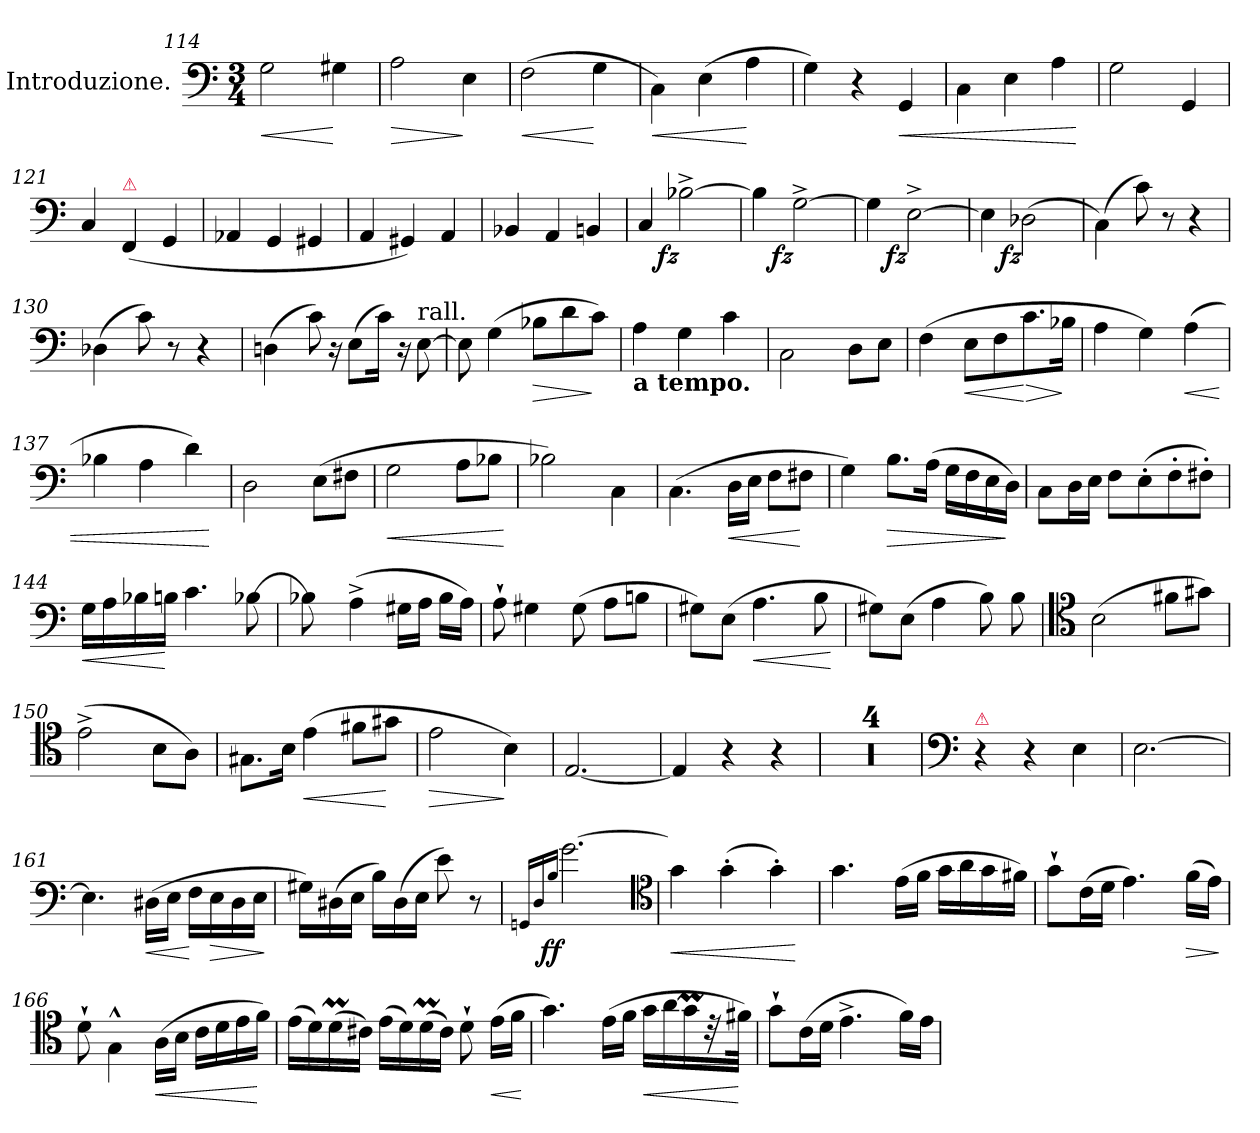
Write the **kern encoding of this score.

**kern	**dynam
*part1	*part1
*staff1	*staff1
*I"Introduzione.	*
*clefF4	*
*k[]	*
*M3/4	*
=114	=114
!	!LO:HP:b
2G	<
4G#X	[
=115	=115
!	!LO:HP:b
2A	>
4E	]
=116	=116
!	!LO:HP:b
(>2F	<
4G	[
=117	=117
!	!LO:HP:b
4C\)	<
(>4E	.
4A	[
=118	=118
4G)	.
4r	.
!	!LO:HP:b
4GG	<
=119	=119
4C\	.
4E	.
4A	.
.	[
=120	=120
2G	.
4GG	.
=121	=121
4C	.
!LO:TX:a:color=crimson:t=⚠	!
(<4FF	.
4GG	.
=122	=122
4AA-X	.
4GG	.
4GG#X	.
=123	=123
4AA	.
4GG#X)	.
4AA	.
=124	=124
4BB-X	.
4AA	.
4BBn	.
=125	=125
4C	.
!	!LO:DY:rj
[2B-X^<	fz
=126	=126
4B-]	.
!	!LO:DY:rj
[2G^<	fz
=127	=127
4G]	.
!	!LO:DY:rj
[2E^<	fz
=128	=128
4E]	.
!	!LO:DY:rj
(>2D-X	fz
=129	=129
(>4C\)	.
8c)	.
8r	.
4r	.
=130	=130
(>4D-X	.
8c)	.
8r	.
4r	.
=131	=131
(>4Dn	.
!LO:N:vis=8	!
16c)	.
16r	.
(>8EL	.
16cJk)	.
16r	.
!LO:TX:a:t=rall.	!
[8E	.
=132	=132
8E]	.
(>4G	.
!	!LO:HP:b
8B-XL	>
8d	.
8cJ)	]
=133	=133
!LO:TX:b:B:t=a tempo.	!
4A	.
4G	.
4c	.
=134	=134
2C\	.
8DL	.
8EJ	.
=135	=135
(>4F	.
!	!LO:HP:b
8EL	<
8F	.
!	!LO:HP:n=1:b
8.c	[ >
16B-XJk	]
=136	=136
4A	.
4G)	.
!	!LO:HP:b
(>4A	<
=137	=137
4B-X	.
4A	.
4d)	.
.	[
=138	=138
2D	.
(>8EL	.
8F#XJ	.
=139	=139
!	!LO:HP:b
2G	<
8AL	.
8B-XJ	.
.	[
=140	=140
2B-X)	.
4C\	.
=141	=141
(>4.C\	.
!	!LO:HP:b
16DLL	<
16EJJ	.
8FL	.
8F#XJ	[
=142	=142
4G)	.
!	!LO:HP:b
8.BL	>
(>16AJk	.
16GLL	.
16F	.
16E	.
16DJJ)	]
=143	=143
8CL	.
16DL	.
16EJJ	.
8FL	.
(>8E'>	.
8F'>	.
8F#X'>J)	.
=144	=144
!	!LO:HP:b
16GLL	<
16A	.
16B-X	.
16BnJJ	[
4.c	.
[8B-X	.
=145	=145
!LO:N:vis=8	!
4B-X]	.
(>4A^<	.
16G#XLL	.
16AJJ	.
16B-LL	.
16AJJ)	.
=146	=146
8A`>	.
4G#X	.
(>8G#	.
8AL	.
8BnJ	.
=147	=147
8G#XL)	.
(>8EJ	.
!	!LO:HP:b
4.A	<
8B	.
.	[
=148	=148
8G#XL)	.
(>8EJ	.
4A	.
8B)	.
8B	.
=149	=149
*clefC4	*
(>2B	.
8f#XL	.
8g#XJ)	.
=150	=150
(>2e^<	.
8BL	.
8AJ)	.
=151	=151
8.G#XL	.
16BJk	.
!	!LO:HP:b
(>4e	<
8f#XL	.
8g#XJ	[
=152	=152
!	!LO:HP:b
2e	>
4B)	]
=153	=153
[2.E	.
=154	=154
4E]	.
4r	.
4r	.
=155	=155
2.r	.
=156	=156
2.r	.
=157	=157
2.r	.
=158	=158
2.r	.
=159	=159
*clefF4	*
!LO:TX:a:color=crimson:t=⚠	!
4r	.
4r	.
4E	.
=160	=160
[2.E	.
=161	=161
4.E]	.
!	!LO:HP:b
(>16D#XLL	<
16EJJ	.
16FLL	[
!	!LO:HP:b
16E	>
16D#	.
16EJJ	.
.	]
=	=
16G#XLL)	.
(>16D#X	.
16EJJ	.
16BLL)	.
(>16D#	.
16EJJ	.
8e)	.
8r	.
=162	=162
16qqGGn/LL	.
16qqD	.
16qqB/JJ	.
!	!LO:DY:rj
[2.g	ff
*clefC4	*
=163	=163
!	!LO:HP:b
4g]	<
(>4g'>	.
4g'>)	.
.	[
=164	=164
4.g	.
(>16eLL	.
16fJJ	.
16gLL	.
16a	.
16g	.
16f#XJJ)	.
=165	=165
8g`>L	.
(>16cL	.
16dJJ	.
4.e)	.
!	!LO:HP:b
(>16fLL	>
16eJJ)	.
.	]
=166	=166
8d`>	.
4G^^>\	.
!	!LO:HP:b
(>16ALL	<
16BJJ	.
16cLL	.
16d	.
16e	.
16fJJ)	[
=167	=167
(>16eLL	.
16d)	.
(>16dM	.
16c#XJJ)	.
(>16eLL	.
16d)	.
(>16dM	.
16c#JJ)	.
8d`>	.
!	!LO:HP:b
(>16eLL	<
16fJJ	.
.	[
=168	=168
4.g)	.
(>16eLL	.
16fJJ	.
!	!LO:HP:b
16gLL	<
16a	.
16gM	.
32rc	.
32f#XJJk)	[
=169	=169
8g`>L	.
(>16cL	.
16dJJ	.
4.e^<	.
16fLL)	.
16eJJ	.
=	=
*-	*-
